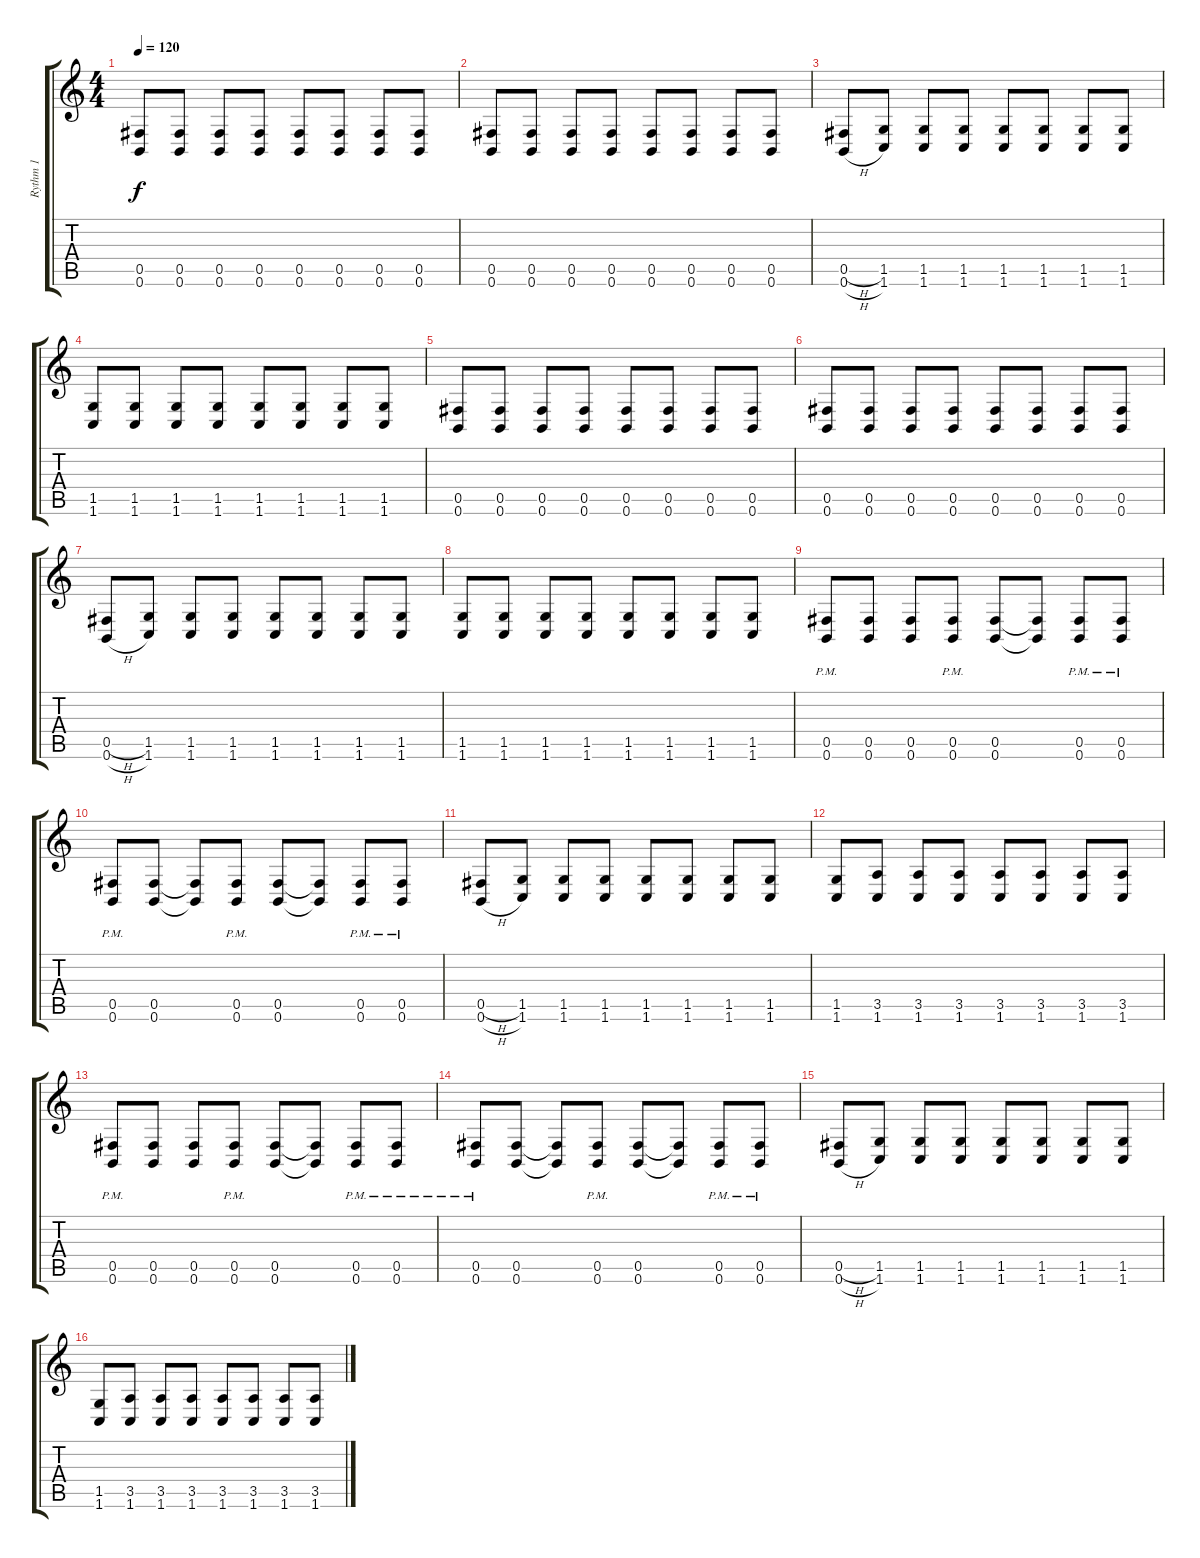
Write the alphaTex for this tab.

\track ("Rythm 1" "Rythm 1") {instrument distortionguitar}
\staff {score tabs}
\tuning (Db4 Ab3 E3 B2 Gb2 B1) {hide}
\ts (4 4)
\tempo 120
\clef g2
\ks c
(0.5 0.6).8{dy f} (0.5 0.6).8 (0.5 0.6).8 (0.5 0.6).8 (0.5 0.6).8 (0.5 0.6).8 (0.5 0.6).8 (0.5 0.6).8 |
(0.5 0.6).8 (0.5 0.6).8 (0.5 0.6).8 (0.5 0.6).8 (0.5 0.6).8 (0.5 0.6).8 (0.5 0.6).8 (0.5 0.6).8 |
(0.5{h} 0.6{h}).8 (1.5 1.6).8 (1.5 1.6).8 (1.5 1.6).8 (1.5 1.6).8 (1.5 1.6).8 (1.5 1.6).8 (1.5 1.6).8 |
(1.5 1.6).8 (1.5 1.6).8 (1.5 1.6).8 (1.5 1.6).8 (1.5 1.6).8 (1.5 1.6).8 (1.5 1.6).8 (1.5 1.6).8 |
(0.5 0.6).8 (0.5 0.6).8 (0.5 0.6).8 (0.5 0.6).8 (0.5 0.6).8 (0.5 0.6).8 (0.5 0.6).8 (0.5 0.6).8 |
(0.5 0.6).8 (0.5 0.6).8 (0.5 0.6).8 (0.5 0.6).8 (0.5 0.6).8 (0.5 0.6).8 (0.5 0.6).8 (0.5 0.6).8 |
(0.5{h} 0.6{h}).8 (1.5 1.6).8 (1.5 1.6).8 (1.5 1.6).8 (1.5 1.6).8 (1.5 1.6).8 (1.5 1.6).8 (1.5 1.6).8 |
(1.5 1.6).8 (1.5 1.6).8 (1.5 1.6).8 (1.5 1.6).8 (1.5 1.6).8 (1.5 1.6).8 (1.5 1.6).8 (1.5 1.6).8 |
(0.5{pm} 0.6{pm}).8 (0.5 0.6).8 (0.5 0.6).8 (0.5{pm} 0.6{pm}).8 (0.5 0.6).8 (0.5{t} 0.6{t}).8 (0.5{pm} 0.6{pm}).8 (0.5{pm} 0.6{pm}).8 |
(0.5{pm} 0.6{pm}).8 (0.5 0.6).8 (0.5{t} 0.6{t}).8 (0.5{pm} 0.6{pm}).8 (0.5 0.6).8 (0.5{t} 0.6{t}).8 (0.5{pm} 0.6{pm}).8 (0.5{pm} 0.6{pm}).8 |
(0.5{h} 0.6{h}).8 (1.5 1.6).8 (1.5 1.6).8 (1.5 1.6).8 (1.5 1.6).8 (1.5 1.6).8 (1.5 1.6).8 (1.5 1.6).8 |
(1.5 1.6).8 (3.5 1.6).8 (3.5 1.6).8 (3.5 1.6).8 (3.5 1.6).8 (3.5 1.6).8 (3.5 1.6).8 (3.5 1.6).8 |
(0.5{pm} 0.6{pm}).8 (0.5 0.6).8 (0.5 0.6).8 (0.5{pm} 0.6{pm}).8 (0.5 0.6).8 (0.5{t} 0.6{t}).8 (0.5{pm} 0.6{pm}).8 (0.5{pm} 0.6{pm}).8 |
(0.5{pm} 0.6{pm}).8 (0.5 0.6).8 (0.5{t} 0.6{t}).8 (0.5{pm} 0.6{pm}).8 (0.5 0.6).8 (0.5{t} 0.6{t}).8 (0.5{pm} 0.6{pm}).8 (0.5{pm} 0.6{pm}).8 |
(0.5{h} 0.6{h}).8 (1.5 1.6).8 (1.5 1.6).8 (1.5 1.6).8 (1.5 1.6).8 (1.5 1.6).8 (1.5 1.6).8 (1.5 1.6).8 |
(1.5 1.6).8 (3.5 1.6).8 (3.5 1.6).8 (3.5 1.6).8 (3.5 1.6).8 (3.5 1.6).8 (3.5 1.6).8 (3.5 1.6).8
